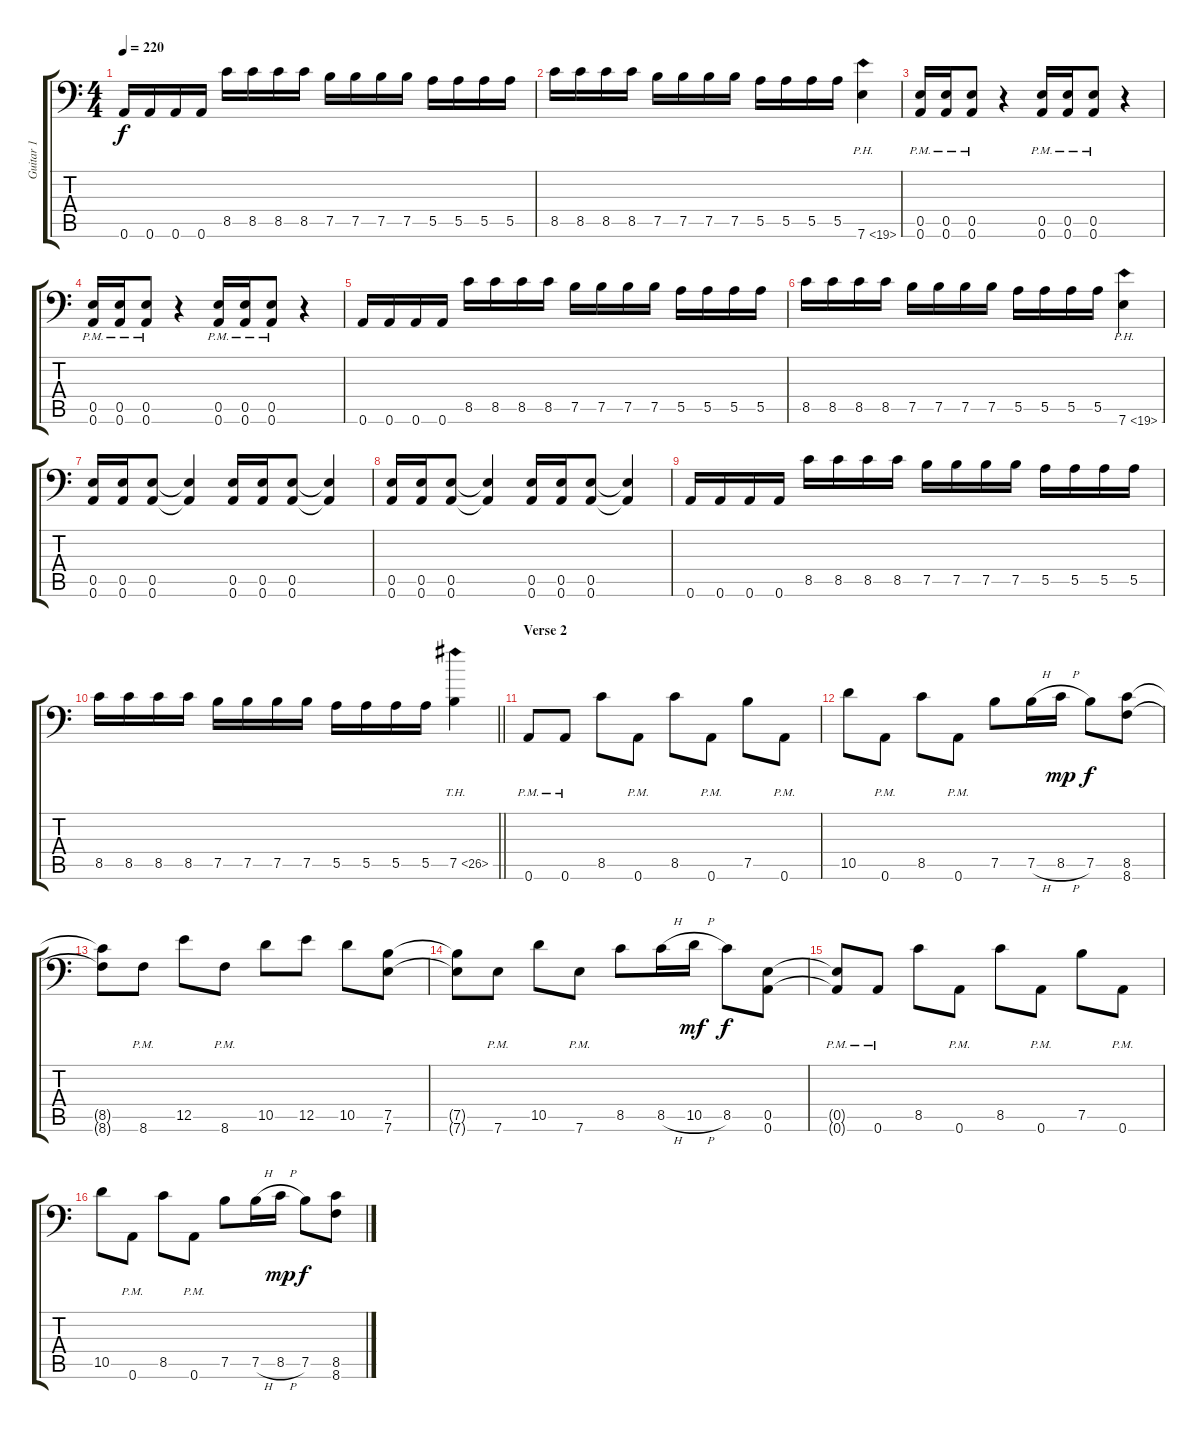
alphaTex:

\track ("Guitar 1" "Guitar 1") {instrument overdrivenguitar}
\staff {score tabs}
\tuning (B3 Gb3 D3 A2 E2 A1) {hide}
\ts (4 4)
\tempo 220
\clef f4
\ks c
0.6.16{dy f} 0.6.16 0.6.16 0.6.16 8.5.16 8.5.16 8.5.16 8.5.16 7.5.16 7.5.16 7.5.16 7.5.16 5.5.16 5.5.16 5.5.16 5.5.16 |
8.5.16 8.5.16 8.5.16 8.5.16 7.5.16 7.5.16 7.5.16 7.5.16 5.5.16 5.5.16 5.5.16 5.5.16 7.6{ph 12}.4{instrument guitarharmonics} |
(0.5{pm} 0.6{pm}).16{instrument overdrivenguitar} (0.5{pm} 0.6{pm}).16 (0.5{pm} 0.6{pm}).8 r.4 (0.5{pm} 0.6{pm}).16 (0.5{pm} 0.6{pm}).16 (0.5{pm} 0.6{pm}).8 r.4 |
(0.5{pm} 0.6{pm}).16 (0.5{pm} 0.6{pm}).16 (0.5{pm} 0.6{pm}).8 r.4 (0.5{pm} 0.6{pm}).16 (0.5{pm} 0.6{pm}).16 (0.5{pm} 0.6{pm}).8 r.4 |
0.6.16 0.6.16 0.6.16 0.6.16 8.5.16 8.5.16 8.5.16 8.5.16 7.5.16 7.5.16 7.5.16 7.5.16 5.5.16 5.5.16 5.5.16 5.5.16 |
8.5.16 8.5.16 8.5.16 8.5.16 7.5.16 7.5.16 7.5.16 7.5.16 5.5.16 5.5.16 5.5.16 5.5.16 7.6{ph 12}.4{instrument guitarharmonics} |
(0.5 0.6).16{instrument overdrivenguitar} (0.5 0.6).16 (0.5 0.6).8 (0.5{t} 0.6{t}).4 (0.5 0.6).16 (0.5 0.6).16 (0.5 0.6).8 (0.5{t} 0.6{t}).4 |
(0.5 0.6).16 (0.5 0.6).16 (0.5 0.6).8 (0.5{t} 0.6{t}).4 (0.5 0.6).16 (0.5 0.6).16 (0.5 0.6).8 (0.5{t} 0.6{t}).4 |
0.6.16 0.6.16 0.6.16 0.6.16 8.5.16 8.5.16 8.5.16 8.5.16 7.5.16 7.5.16 7.5.16 7.5.16 5.5.16 5.5.16 5.5.16 5.5.16 |
\barLineRight lightlight
8.5.16 8.5.16 8.5.16 8.5.16 7.5.16 7.5.16 7.5.16 7.5.16 5.5.16 5.5.16 5.5.16 5.5.16 7.5{th 19}.4 |
\section ("" "Verse 2")
0.6{pm}.8 0.6{pm}.8 8.5.8 0.6{pm}.8 8.5.8 0.6{pm}.8 7.5.8 0.6{pm}.8 |
10.5.8 0.6{pm}.8 8.5.8 0.6{pm}.8 7.5.8 7.5{h}.16 8.5{h}.16{dy mp} 7.5.8{dy f} (8.5 8.6).8 |
(8.5{t} 8.6{t}).8 8.6{pm}.8 12.5.8 8.6{pm}.8 10.5.8 12.5.8 10.5.8 (7.5 7.6).8 |
(7.5{t} 7.6{t}).8 7.6{pm}.8 10.5.8 7.6{pm}.8 8.5.8 8.5{h}.16 10.5{h}.16{dy mf} 8.5.8{dy f} (0.5 0.6).8 |
(0.5{t} 0.6{pm t}).8 0.6{pm}.8 8.5.8 0.6{pm}.8 8.5.8 0.6{pm}.8 7.5.8 0.6{pm}.8 |
10.5.8 0.6{pm}.8 8.5.8 0.6{pm}.8 7.5.8 7.5{h}.16 8.5{h}.16{dy mp} 7.5.8{dy f} (8.5 8.6).8
